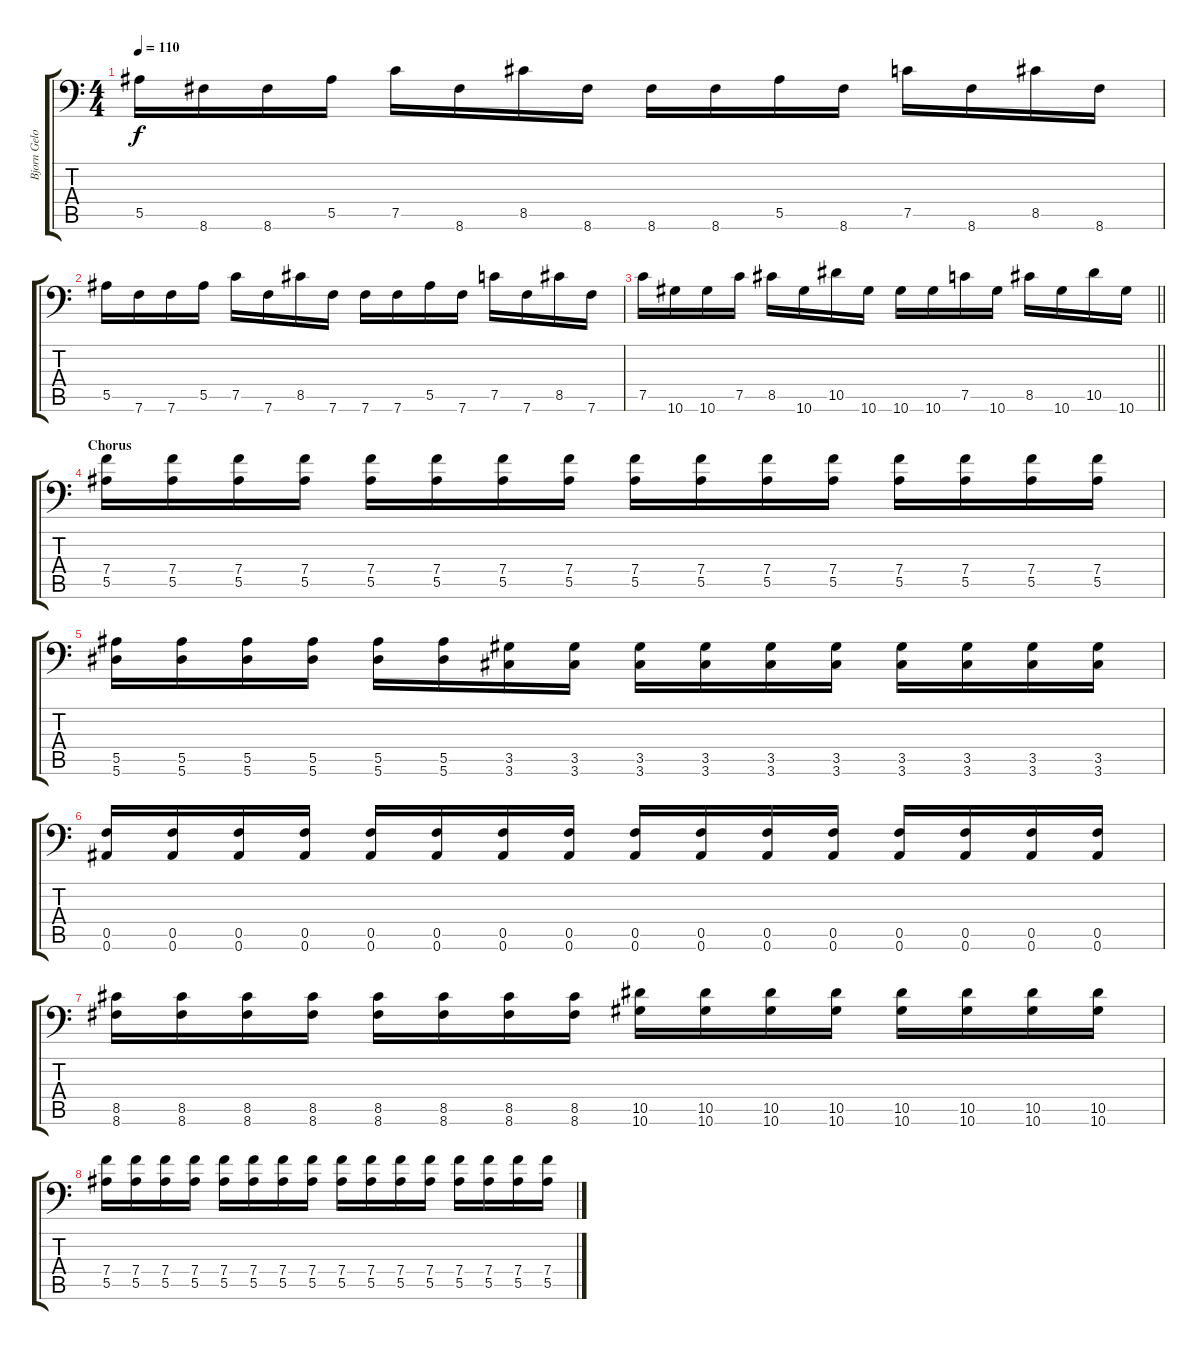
\track ("Bjorn Gelotte" "Bjorn Gelo") {instrument distortionguitar}
\staff {score tabs}
\tuning (C4 G3 Eb3 Bb2 F2 Bb1) {hide}
\ts (4 4)
\tempo 110
\clef f4
\ks c
5.5.16{dy f} 8.6.16 8.6.16 5.5.16 7.5.16 8.6.16 8.5.16 8.6.16 8.6.16 8.6.16 5.5.16 8.6.16 7.5.16 8.6.16 8.5.16 8.6.16 |
5.5.16 7.6.16 7.6.16 5.5.16 7.5.16 7.6.16 8.5.16 7.6.16 7.6.16 7.6.16 5.5.16 7.6.16 7.5.16 7.6.16 8.5.16 7.6.16 |
\barLineRight lightlight
7.5.16 10.6.16 10.6.16 7.5.16 8.5.16 10.6.16 10.5.16 10.6.16 10.6.16 10.6.16 7.5.16 10.6.16 8.5.16 10.6.16 10.5.16 10.6.16 |
\section ("" "Chorus")
(7.4 5.5).16 (7.4 5.5).16 (7.4 5.5).16 (7.4 5.5).16 (7.4 5.5).16 (7.4 5.5).16 (7.4 5.5).16 (7.4 5.5).16 (7.4 5.5).16 (7.4 5.5).16 (7.4 5.5).16 (7.4 5.5).16 (7.4 5.5).16 (7.4 5.5).16 (7.4 5.5).16 (7.4 5.5).16 |
(5.5 5.6).16 (5.5 5.6).16 (5.5 5.6).16 (5.5 5.6).16 (5.5 5.6).16 (5.5 5.6).16 (3.5 3.6).16 (3.5 3.6).16 (3.5 3.6).16 (3.5 3.6).16 (3.5 3.6).16 (3.5 3.6).16 (3.5 3.6).16 (3.5 3.6).16 (3.5 3.6).16 (3.5 3.6).16 |
(0.5 0.6).16 (0.5 0.6).16 (0.5 0.6).16 (0.5 0.6).16 (0.5 0.6).16 (0.5 0.6).16 (0.5 0.6).16 (0.5 0.6).16 (0.5 0.6).16 (0.5 0.6).16 (0.5 0.6).16 (0.5 0.6).16 (0.5 0.6).16 (0.5 0.6).16 (0.5 0.6).16 (0.5 0.6).16 |
(8.5 8.6).16 (8.5 8.6).16 (8.5 8.6).16 (8.5 8.6).16 (8.5 8.6).16 (8.5 8.6).16 (8.5 8.6).16 (8.5 8.6).16 (10.5 10.6).16 (10.5 10.6).16 (10.5 10.6).16 (10.5 10.6).16 (10.5 10.6).16 (10.5 10.6).16 (10.5 10.6).16 (10.5 10.6).16 |
(7.4 5.5).16 (7.4 5.5).16 (7.4 5.5).16 (7.4 5.5).16 (7.4 5.5).16 (7.4 5.5).16 (7.4 5.5).16 (7.4 5.5).16 (7.4 5.5).16 (7.4 5.5).16 (7.4 5.5).16 (7.4 5.5).16 (7.4 5.5).16 (7.4 5.5).16 (7.4 5.5).16 (7.4 5.5).16
